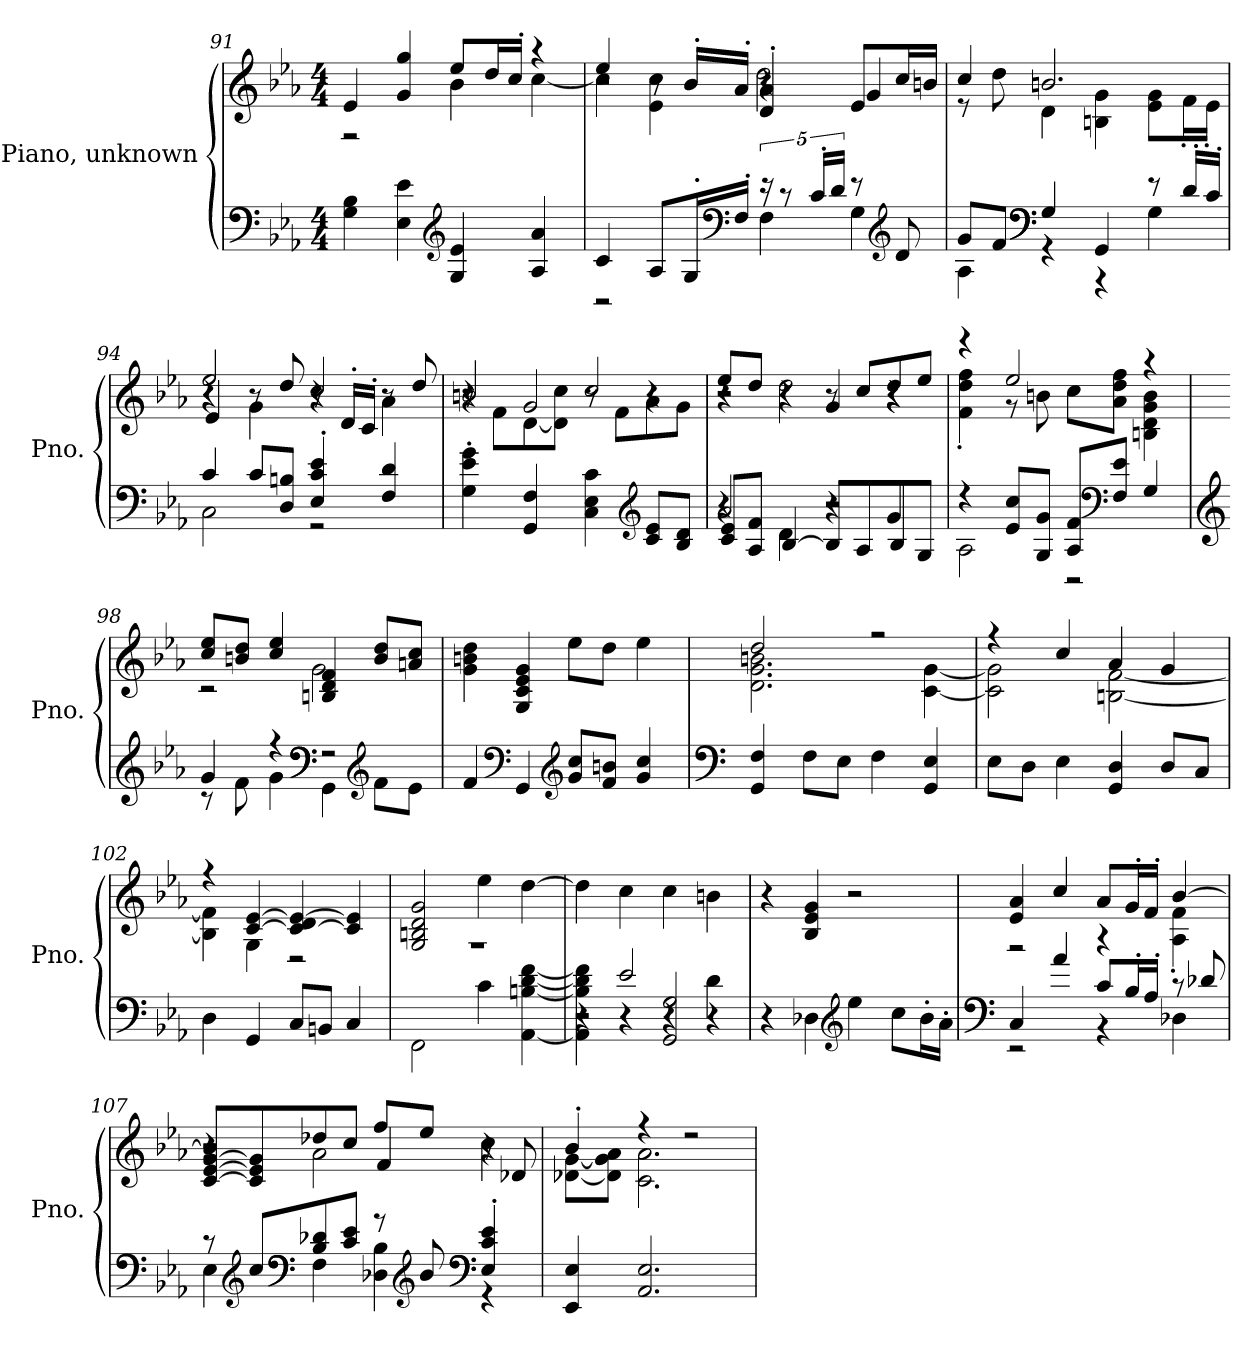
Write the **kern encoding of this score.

**kern	**kern
*part1	*part1
*staff2	*staff1
*I"Piano, unknown	*
*I'Pno.	*
*clefF4	*clefG2
*k[b-e-a-]	*k[b-e-a-]
*M4/4	*M4/4
=91	=91
*	*^
4G\ 4B-\	4e-/	2r
4E-\ 4e-\	4g/ 4gg/	.
*clefG2	*	*
4G/ 4e-/	8ee-/L	4b-\
.	16dd/L	.
.	16cc'/JJ	.
4A-/ 4a-/	4r	[4cc\
!!LO:LB:g=z
=92	=92	=92
*^	*	*^
4c/	2r	4ee-/	4cc\]	2r
8A-/L	.	8r	4e-\ 4cc\	.
16G'/L	.	16b-'/LL	.	.
*clefF4	*	*	*	*
16F'/JJ	.	16a-'/JJ	.	.
20r	4F\	4d/' 4a-/'	2dd\	4r
10r	.	.	.	.
20c'/LL	.	.	.	.
20d/JJ	.	.	.	.
8r	4G\	8e-/L	.	4g/
*clefG2	*	*	*	*
8d/	.	16cc/L	.	.
.	.	16bn/JJ	.	.
*	*	*	*v	*v
=93	=93	=93	=93
8g/L	4A-\	4cc/	8r
8f/J	.	.	8dd\
*clefF4	*	*	*
4G/	4r	2.bn/	4d\
4GG/	4r	.	4Bn\ 4g\
8r	4G\	.	8e-\ 8g\L
16d'/LL	.	.	16f'\L
16c'/JJ	.	.	16e-'\JJ
=94	=94	=94	=94
*	*	*	*^
4c/	2C\	2ee-/	4r	4e-/
8c/L	.	.	4g\	8r
8D/ 8Bn/J	.	.	.	8dd/
4E-/' 4c/' 4e-/'	2r	2cc/	4r	8r
.	.	.	.	16d'/LL
.	.	.	.	16c'/JJ
4F/ 4d/	.	.	4a-\	8r
.	.	.	.	8dd/
*v	*v	*	*	*
!!LO:LB:g=z	!!	!!
=95	=95	=95	=95
4G\' 4e-\' 4g\'	2bn/	8r	4r
.	.	8f\L	.
4GG/ 4F/	.	[8d\	2g/
.	.	8d\] 8cc\J	.
4C\ 4E-\ 4c\	2cc/	8r	.
.	.	8f\L	.
*clefG2	*	*	*
8c/ 8e-/L	.	8a-\	4r
8B-/ 8d/J	.	8g\J	.
=96	=96	=96	=96
*^	*	*	*
*	*^	*	*	*
2a-/	4r	8c/ 8e-/L	8ee-/L	4r	2r
.	.	8A-/ 8f/J	8dd/J	.	.
.	4d\	[4B-/	4r	2dd\	.
4r	2r	8B-/L]	8r	.	4g/
.	.	8A-/	8cc/L	.	.
4g/	.	8B-/	8dd/	4r	4r
.	.	8G/J	8ee-/J	.	.
*	*v	*v	*	*	*
*	*	*	*v	*v
=97	=97	=97	=97
4r	2A-\	4r	4f\' 4dd\' 4ff\'
8e-/ 8cc/L	.	2ee-/	8r
8G/ 8g/J	.	.	8bn\
8A-/ 8f/L	2r	.	8cc\L
*clefF4	*	*	*
8F/ 8e-/J	.	.	8a-\ 8dd\ 8ff\J
4G/	.	4r	4Bn\ 4d\ 4g\ 4b\
!!LO:LB:g=z	!!
=98	=98	=98	=98
*clefG2	*	*	*
4g/	8r	8cc/ 8ee-/L	2r
.	8f\	8bn/ 8dd/J	.
4r	4g\	4cc/ 4ee-/	.
*clefF4	*	*	*
2r	4GG\	4Bn/ 4d/ 4f/	2g\
*clefG2	*	*	*
.	8f\L	8b/ 8dd/L	.
.	8e-\J	8an/ 8cc/J	.
*v	*v	*	*
*	*v	*v
=99	=99
4f/	4g\ 4bn\ 4dd\
*clefF4	*
4GG/	4G/ 4c/ 4e-/ 4g/
*clefG2	*
8g/ 8cc/L	8ee-\L
8f/ 8bn/J	8dd\J
4g/ 4cc/	4ee-\
=100	=100
*clefF4	*
*	*^
4GG/ 4F/	2dd/	2.d\ 2.g\ 2.bn\
8F\L	.	.
8E-\J	.	.
4F\	2r	.
4GG/ 4E-/	.	[4c\ [4g\
=101	=101	=101
8E-\L	4r	2c\] 2g\]
8D\J	.	.
4E-\	4cc/	.
4GG/ 4D/	4a-/	[2Bn\ [2f\
8D/L	4g/	.
8C/J	.	.
=102	=102	=102
4D\	4r	4B\] 4f\]
4GG/	[4c/ [4e-/	4G\
8C/L	4c/_ 4d/ 4e-/_	2r
8BBn/J	.	.
4C/	4c/] 4e-/]	.
*	*v	*v
!!LO:LB:g=z
=103	=103
*^	*
1r	2FF\	2G/ 2Bn/ 2d/ 2g/
.	4c\	4ee-\
.	[4AA-\ [4Bn\ [4d\ [4f\	[4dd\
=104	=104	=104
*	*^	*
4r	4AA-\] 4B\] 4d\] 4f\]	2r	4dd\]
2e-/	4r	.	4cc\
.	4r	2GG/ 2G/	4cc\
4r	4d\	.	4bn\
*v	*v	*v	*
=105	=105
4r	4r
4D-X\	4B-/ 4e-/ 4g/
*clefG2	*
4ee-\	2r
8cc\L	.
16b-'\L	.
16a-'\JJ	.
=106	=106
*clefF4	*
*^	*^
4C/	2r	4e-/ 4a-/	2r
4a-/	.	4cc/	.
8c/L	4r	8a-/L	4r
16B-'/L	.	16g'/L	.
16A-'/JJ	.	16f'/JJ	.
8r	4D-X\	[4b-/	4A-\' 4f\'
8d-X/	.	.	.
!!LO:LB:g=z
=107	=107	=107	=107
*	*	*	*^
8r	4E-\	[8c/ [8e-/ [8g/ 8b-/]L	4r	2r
*clefG2	*	*	*	*
8cc/L	.	8c/] 8e-/] 8g/]	.	.
*clefF4	*	*	*	*
8B-/ 8d-X/	4F\	8dd-X/	2a-\	.
8c/ 8e-/J	.	8cc/J	.	.
8r	4D-X\ 4B-\	8ff/L	.	4f/
*clefG2	*	*	*	*
8b-/	.	8ee-/J	.	.
*clefF4	*	*	*	*
4E-/' 4c/' 4e-/'	4r	8r	4cc\	4r
.	.	8d-X/	.	.
*v	*v	*	*	*
*	*	*v	*v
=108	=108	=108
4EE-/ 4E-/	4b-'/	[8d-X\ [8g\L
.	.	8d-\] 8g\] 8a-\J
2.AA-/ 2.E-/	4r	2.c\ 2.a-\
.	2r	.
*	*v	*v
=	=
*-	*-
